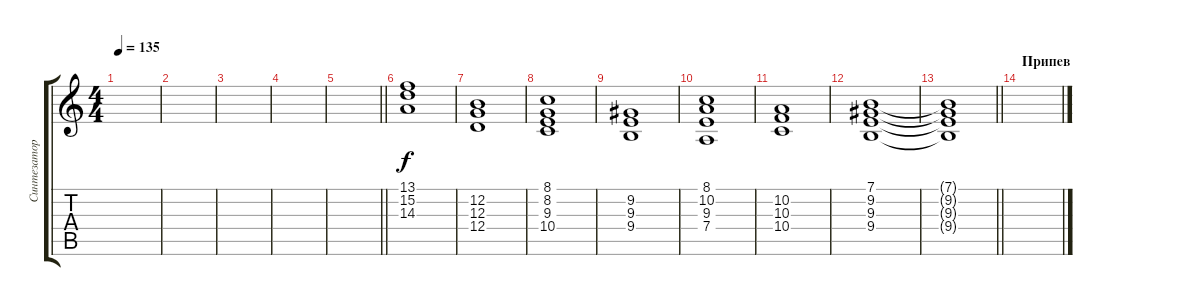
\track ("Синтезатор" "Синтезатор") {instrument lead2sawtooth}
\staff {score tabs}
\tuning (E4 B3 G3 D3 A2 E2) {hide}
\ts (4 4)
\tempo 135
\clef g2
\ks c
|
|
|
|
\barLineRight lightlight
|
\section ("" "")
(13.1 15.2 14.3).1 |
(12.2 12.3 12.4).1 |
(8.1 8.2 9.3 10.4).1 |
(9.2 9.3 9.4).1 |
(8.1 10.2 9.3 7.4).1 |
(10.2 10.3 10.4).1 |
(7.1 9.2 9.3 9.4).1 |
\barLineRight lightlight
(7.1{t} 9.2{t} 9.3{t} 9.4{t}).1 |
\section ("" "Припев")
